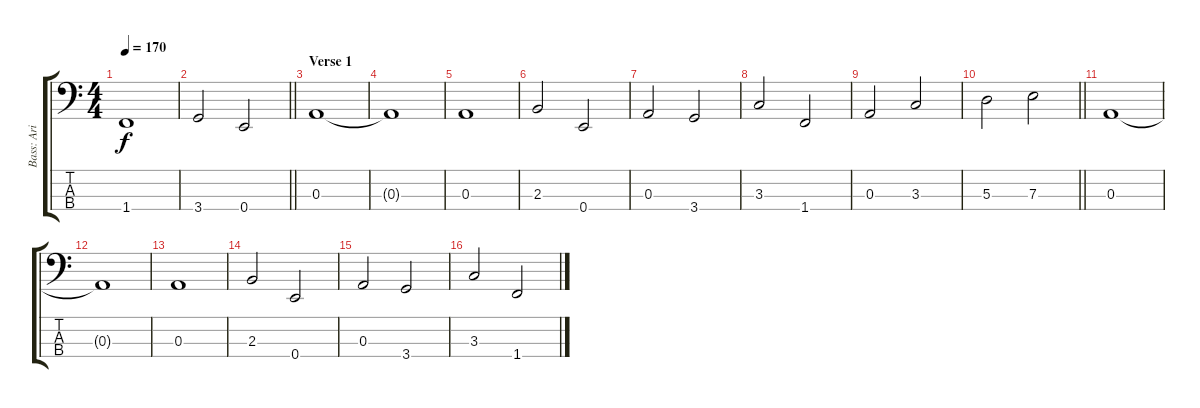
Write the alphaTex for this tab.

\track ("Bass: Ari Katajamäki" "Bass: Ari ") {instrument electricbassfinger}
\staff {score tabs}
\tuning (G2 D2 A1 E1) {hide}
\ts (4 4)
\tempo 170
\clef f4
\ks aminor
1.4.1{dy f} |
\barLineRight lightlight
3.4.2 0.4.2 |
\section ("" "Verse 1")
0.3.1 |
0.3{t}.1 |
0.3.1 |
2.3.2 0.4.2 |
0.3.2 3.4.2 |
3.3.2 1.4.2 |
0.3.2 3.3.2 |
\barLineRight lightlight
5.3.2 7.3.2 |
0.3.1 |
0.3{t}.1 |
0.3.1 |
2.3.2 0.4.2 |
0.3.2 3.4.2 |
3.3.2 1.4.2
